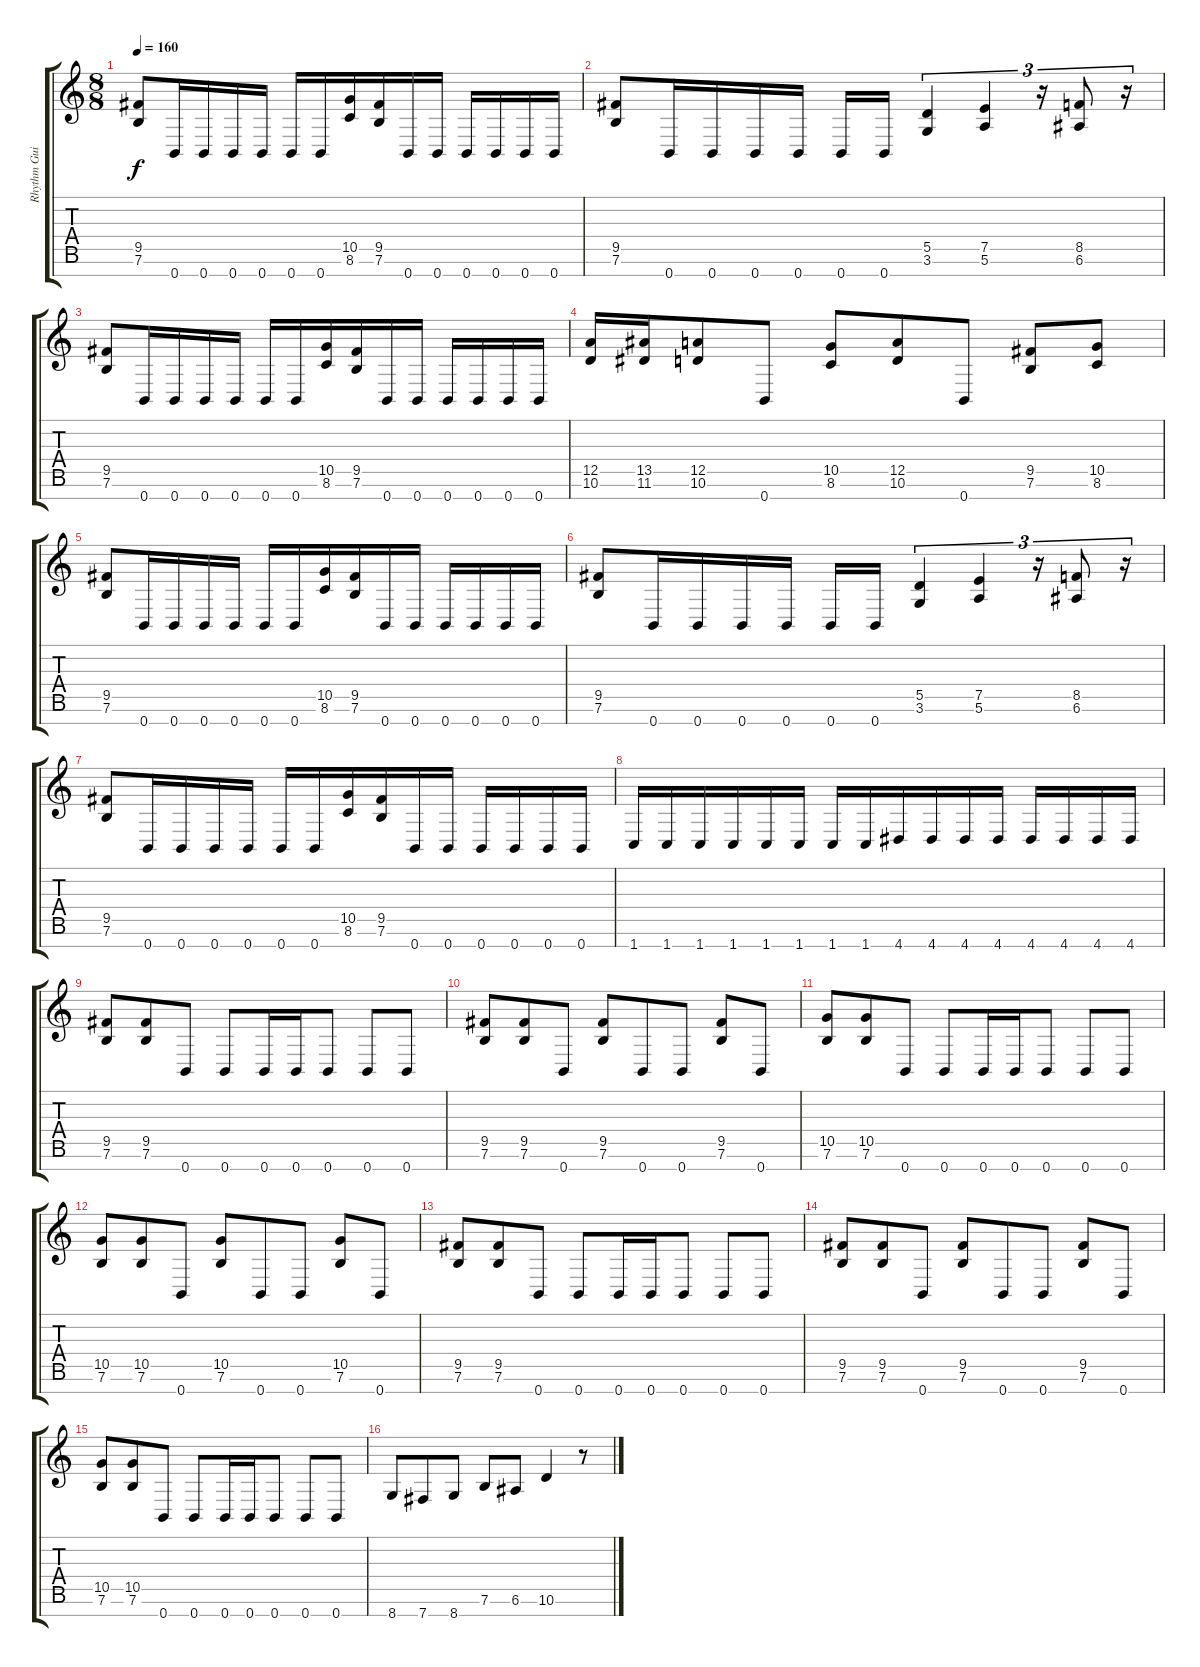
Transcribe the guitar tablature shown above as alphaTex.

\track ("Rhythm Guitar" "Rhythm Gui") {instrument overdrivenguitar}
\staff {score tabs}
\tuning (E4 B3 G3 D3 A2 E2 B1) {hide}
\ts (8 8)
\tempo 160
\clef g2
\ks c
(9.5 7.6).8{dy f} 0.7.16 0.7.16 0.7.16 0.7.16 0.7.16 0.7.16 (10.5 8.6).16 (9.5 7.6).16 0.7.16 0.7.16 0.7.16 0.7.16 0.7.16 0.7.16 |
(9.5 7.6).8 0.7.16 0.7.16 0.7.16 0.7.16 0.7.16 0.7.16 (5.5 3.6).4{tu (3 2)} (7.5 5.6).4{tu (3 2)} r.16{tu (3 2)} (8.5 6.6).8{tu (3 2)} r.16{tu (3 2)} |
(9.5 7.6).8 0.7.16 0.7.16 0.7.16 0.7.16 0.7.16 0.7.16 (10.5 8.6).16 (9.5 7.6).16 0.7.16 0.7.16 0.7.16 0.7.16 0.7.16 0.7.16 |
(12.5 10.6).16 (13.5 11.6).16 (12.5 10.6).8 0.7.8 (10.5 8.6).8 (12.5 10.6).8 0.7.8 (9.5 7.6).8 (10.5 8.6).8 |
(9.5 7.6).8 0.7.16 0.7.16 0.7.16 0.7.16 0.7.16 0.7.16 (10.5 8.6).16 (9.5 7.6).16 0.7.16 0.7.16 0.7.16 0.7.16 0.7.16 0.7.16 |
(9.5 7.6).8 0.7.16 0.7.16 0.7.16 0.7.16 0.7.16 0.7.16 (5.5 3.6).4{tu (3 2)} (7.5 5.6).4{tu (3 2)} r.16{tu (3 2)} (8.5 6.6).8{tu (3 2)} r.16{tu (3 2)} |
(9.5 7.6).8 0.7.16 0.7.16 0.7.16 0.7.16 0.7.16 0.7.16 (10.5 8.6).16 (9.5 7.6).16 0.7.16 0.7.16 0.7.16 0.7.16 0.7.16 0.7.16 |
1.7.16 1.7.16 1.7.16 1.7.16 1.7.16 1.7.16 1.7.16 1.7.16 4.7.16 4.7.16 4.7.16 4.7.16 4.7.16 4.7.16 4.7.16 4.7.16 |
(9.5 7.6).8 (9.5 7.6).8 0.7.8 0.7.8 0.7.16 0.7.16 0.7.8 0.7.8 0.7.8 |
(9.5 7.6).8 (9.5 7.6).8 0.7.8 (9.5 7.6).8 0.7.8 0.7.8 (9.5 7.6).8 0.7.8 |
(10.5 7.6).8 (10.5 7.6).8 0.7.8 0.7.8 0.7.16 0.7.16 0.7.8 0.7.8 0.7.8 |
(10.5 7.6).8 (10.5 7.6).8 0.7.8 (10.5 7.6).8 0.7.8 0.7.8 (10.5 7.6).8 0.7.8 |
(9.5 7.6).8 (9.5 7.6).8 0.7.8 0.7.8 0.7.16 0.7.16 0.7.8 0.7.8 0.7.8 |
(9.5 7.6).8 (9.5 7.6).8 0.7.8 (9.5 7.6).8 0.7.8 0.7.8 (9.5 7.6).8 0.7.8 |
(10.5 7.6).8 (10.5 7.6).8 0.7.8 0.7.8 0.7.16 0.7.16 0.7.8 0.7.8 0.7.8 |
8.7.8 7.7.8 8.7.8 7.6.8 6.6.8 10.6.4 r.8
